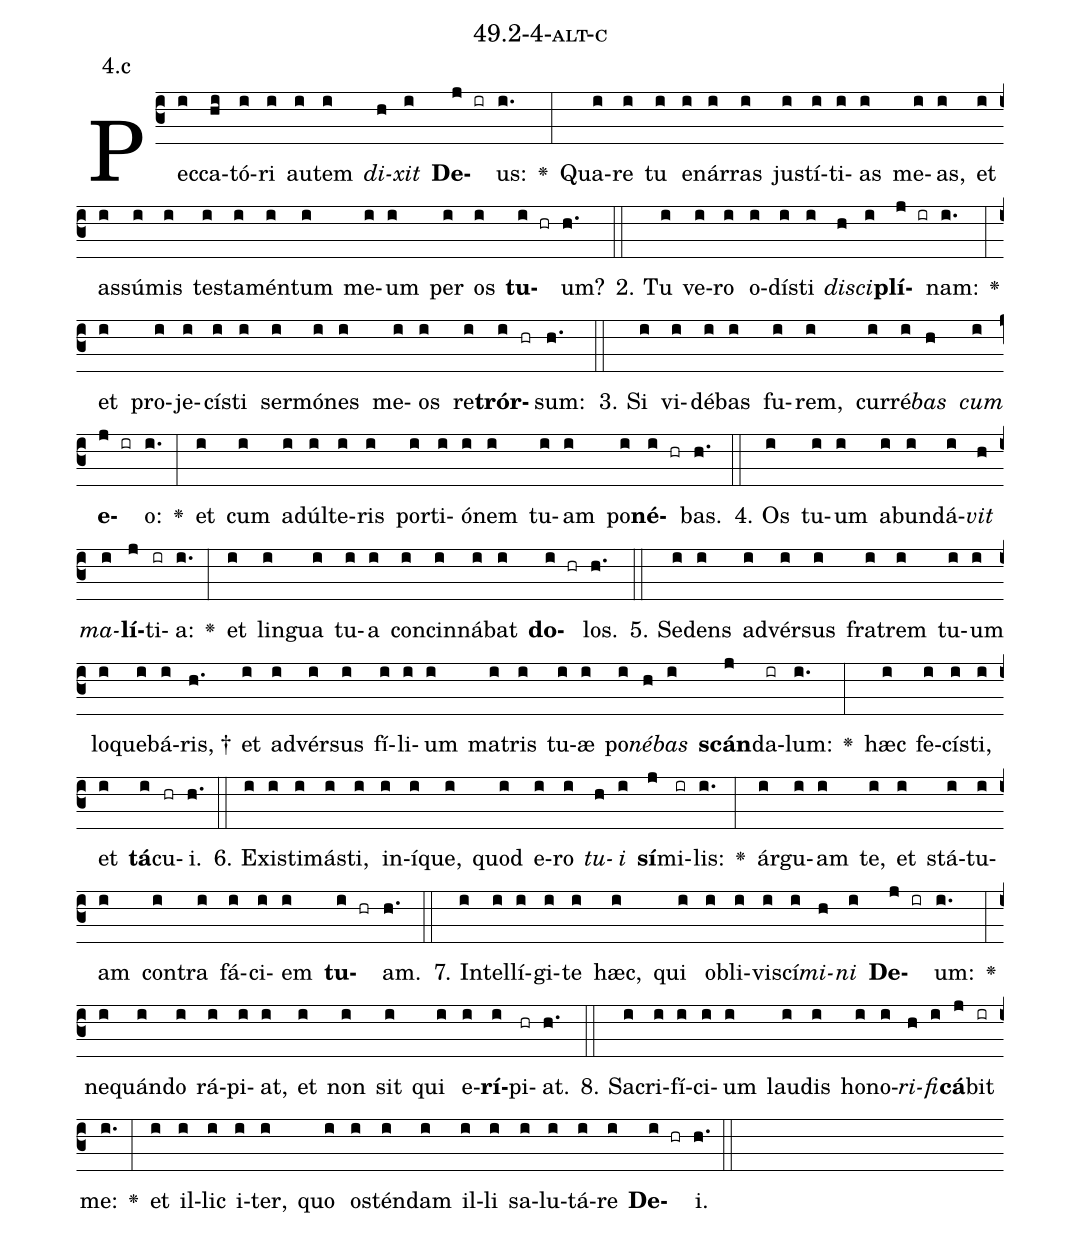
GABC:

name: 49.2-4-alt-c;
annotation: 4.c;
%%
(c3)Pec(i)ca(hi)tó(i)ri(i) au(i)tem(i) <i>di</i>(h)<i>xit</i>(i) <b>De</b>(j ir)us:(i.) <v>\greheightstar</v>(:) Qua(i)re(i) tu(i) e(i)nár(i)ras(i) jus(i)tí(i)ti(i)as(i) me(i)as,(i) et(i) as(i)sú(i)mis(i) tes(i)ta(i)mén(i)tum(i) me(i)um(i) per(i) os(i) <b>tu</b>(i hr)um?(h.) (::)
2. Tu(i) ve(i)ro(i) o(i)dís(i)ti(i) <i>di</i>(h)<i>sci</i>(i)<b>plí</b>(j ir)nam:(i.) <v>\greheightstar</v>(:) et(i) pro(i)je(i)cís(i)ti(i) ser(i)mó(i)nes(i) me(i)os(i) re(i)<b>trór</b>(i hr)sum:(h.) (::)
3. Si(i) vi(i)dé(i)bas(i) fu(i)rem,(i) cur(i)ré(i)<i>bas</i>(h) <i>cum</i>(i) <b>e</b>(j ir)o:(i.) <v>\greheightstar</v>(:) et(i) cum(i) ad(i)úl(i)te(i)ris(i) por(i)ti(i)ó(i)nem(i) tu(i)am(i) po(i)<b>né</b>(i hr)bas.(h.) (::)
4. Os(i) tu(i)um(i) ab(i)un(i)dá(i)<i>vit</i>(h) <i>ma</i>(i)<b>lí</b>(j)ti(ir)a:(i.) <v>\greheightstar</v>(:) et(i) lin(i)gua(i) tu(i)a(i) con(i)cin(i)ná(i)bat(i) <b>do</b>(i hr)los.(h.) (::)
5. Se(i)dens(i) ad(i)vér(i)sus(i) fra(i)trem(i) tu(i)um(i) lo(i)que(i)bá(i)ris, †(h.) et(i) ad(i)vér(i)sus(i) fí(i)li(i)um(i) ma(i)tris(i) tu(i)æ(i) po(i)<i>né</i>(h)<i>bas</i>(i) <b>scán</b>(j)da(ir)lum:(i.) <v>\greheightstar</v>(:) hæc(i) fe(i)cís(i)ti,(i) et(i) <b>tá</b>(i)cu(hr)i.(h.) (::)
6. Ex(i)is(i)ti(i)más(i)ti,(i) in(i)í(i)que,(i) quod(i) e(i)ro(i) <i>tu</i>(h)<i>i</i>(i) <b>sí</b>(j)mi(ir)lis:(i.) <v>\greheightstar</v>(:) ár(i)gu(i)am(i) te,(i) et(i) stá(i)tu(i)am(i) con(i)tra(i) fá(i)ci(i)em(i) <b>tu</b>(i hr)am.(h.) (::)
7. In(i)tel(i)lí(i)gi(i)te(i) hæc,(i) qui(i) ob(i)li(i)vi(i)scí(i)<i>mi</i>(h)<i>ni</i>(i) <b>De</b>(j ir)um:(i.) <v>\greheightstar</v>(:) ne(i)quán(i)do(i) rá(i)pi(i)at,(i) et(i) non(i) sit(i) qui(i) e(i)<b>rí</b>(i)pi(hr)at.(h.) (::)
8. Sa(i)cri(i)fí(i)ci(i)um(i) lau(i)dis(i) ho(i)no(i)<i>ri</i>(h)<i>fi</i>(i)<b>cá</b>(j)bit(ir) me:(i.) <v>\greheightstar</v>(:) et(i) il(i)lic(i) i(i)ter,(i) quo(i) os(i)tén(i)dam(i) il(i)li(i) sa(i)lu(i)tá(i)re(i) <b>De</b>(i hr)i.(h.) (::)
